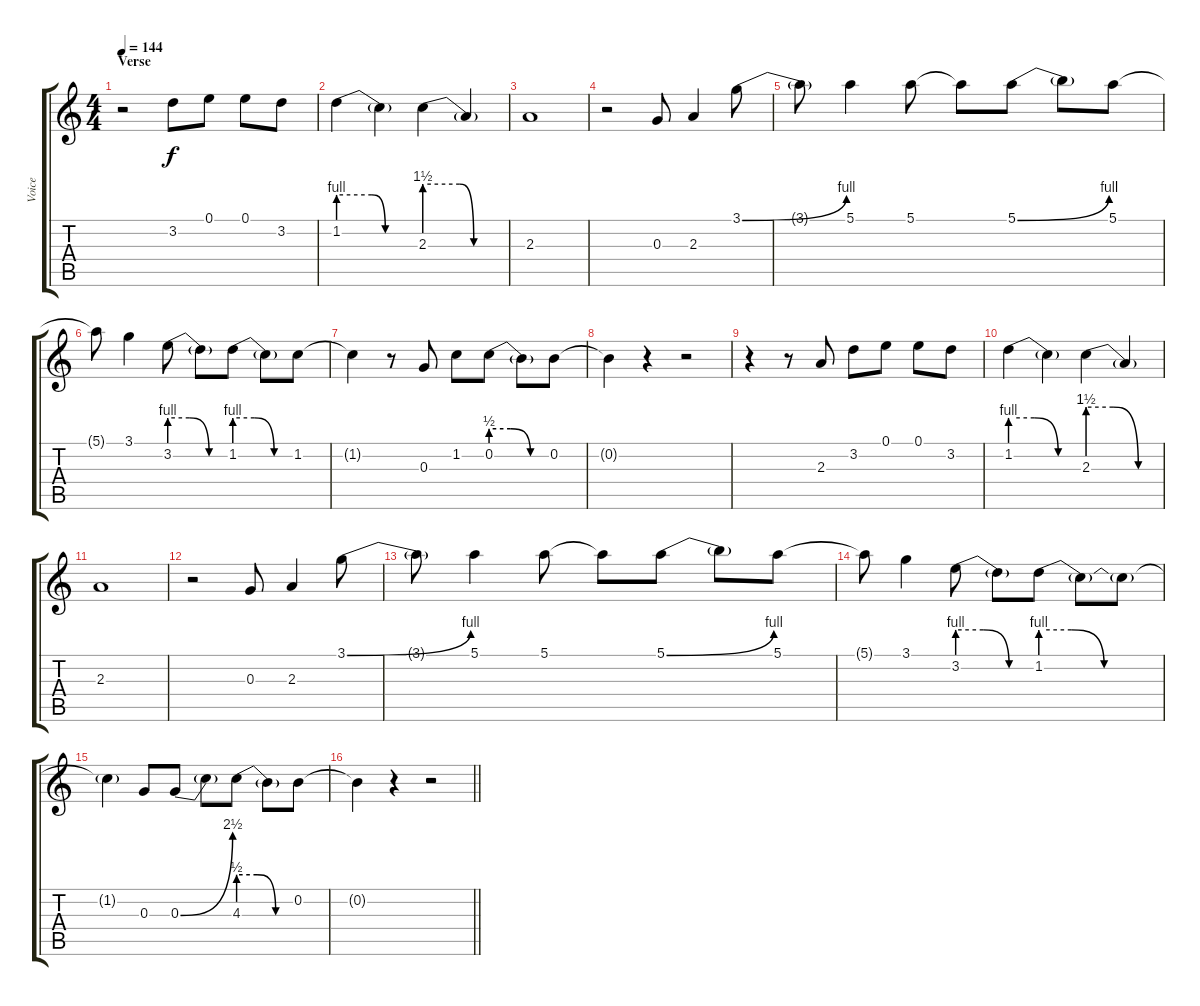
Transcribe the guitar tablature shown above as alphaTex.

\track ("Voice" "Voice") {instrument electricguitarjazz}
\staff {score tabs}
\tuning (E4 B3 G3 D3 A2 E2) {hide}
\ts (4 4)
\section ("" "Verse")
\tempo 144
\clef g2
\ks c
r.2{dy f instrument electricguitarjazz} 3.2.8 0.1.8 0.1.8 3.2.8 |
1.2{be (custom 0 4 25 4 35 0 60 0)}.4 1.2{t}.4 2.3{be (custom 0 6 25 6 35 0 60 0)}.4 2.3{t}.4 |
2.3.1 |
r.2 0.3.8 2.3.4 3.1{be (bend 0 0 60 4)}.8 |
3.1{t}.8 5.1.4 5.1.8 5.1{t}.8 5.1{be (bend 0 0 60 4)}.8 5.1{t}.8 5.1.8 |
5.1{t}.8 3.1.4 3.2{be (custom 0 4 20 4 40 0 60 0)}.8 3.2{t}.8 1.2{be (custom 0 4 20 4 40 0 60 0)}.8 1.2{t}.8 1.2.8 |
1.2{t}.4 r.8 0.3.8 1.2.8 0.2{be (custom 0 2 20 2 40 0 60 0)}.8 0.2{t}.8 0.2.8 |
0.2{t}.4 r.4 r.2 |
r.4 r.8 2.3.8 3.2.8 0.1.8 0.1.8 3.2.8 |
1.2{be (custom 0 4 20 4 40 0 60 0)}.4 1.2{t}.4 2.3{be (custom 0 6 20 6 40 0 60 0)}.4 2.3{t}.4 |
2.3.1 |
r.2 0.3.8 2.3.4 3.1{be (bend 0 0 60 4)}.8 |
3.1{t}.8 5.1.4 5.1.8 5.1{t}.8 5.1{be (bend 0 0 60 4)}.8 5.1{t}.8 5.1.8 |
5.1{t}.8 3.1.4 3.2{be (custom 0 4 20 4 40 0 60 0)}.8 3.2{t}.8 1.2{be (custom 0 4 15 4 31 0 60 0)}.8 1.2{t}.8 1.2{t}.8 |
1.2{t}.4 0.3.8 0.3{be (bend 0 0 60 10)}.8 0.3{t}.8 4.3{be (custom 0 2 20 2 40 0 60 0)}.8 4.3{t}.8 0.2.8 |
\barLineRight lightlight
0.2{t}.4 r.4 r.2
